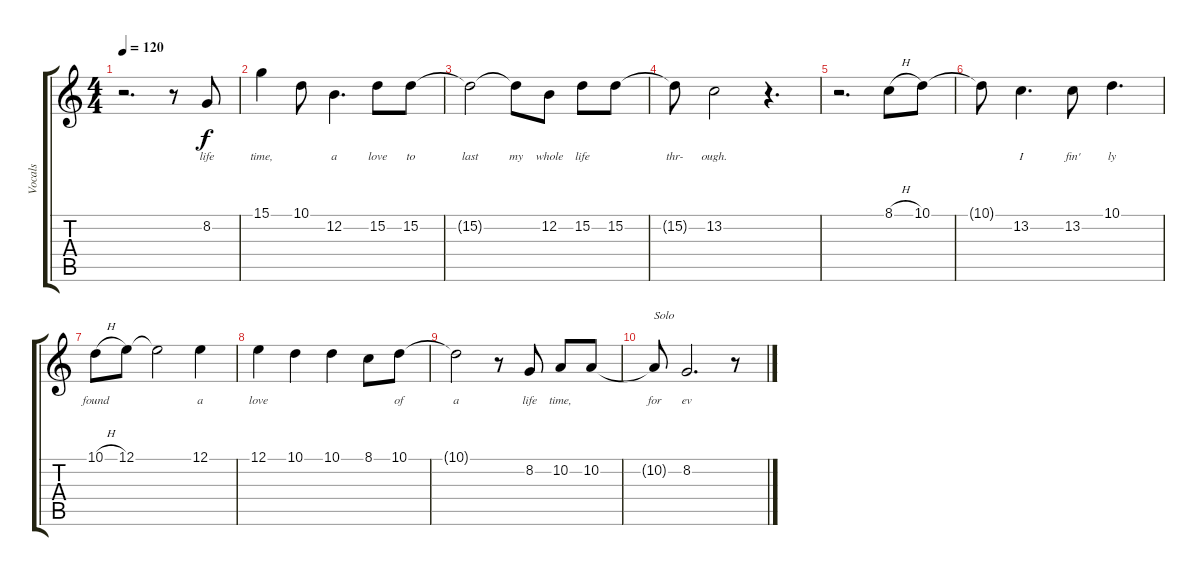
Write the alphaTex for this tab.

\track ("Vocals" "Vocals") {instrument viola}
\staff {score tabs}
\tuning (E4 B3 G3 D3 A2 E2) {hide}
\ts (4 4)
\tempo 120
\clef g2
\ks c
r.2{d dy f} r.8 8.2.8{lyrics (0 "life") lyrics (1 "") lyrics (2 "") lyrics (3 "") lyrics (4 "")} |
15.1.4{lyrics (0 "time,") lyrics (1 "") lyrics (2 "") lyrics (3 "") lyrics (4 "")} 10.1.8{lyrics (0 "") lyrics (1 "") lyrics (2 "") lyrics (3 "") lyrics (4 "")} 12.2.4{d lyrics (0 "a") lyrics (1 "") lyrics (2 "") lyrics (3 "") lyrics (4 "")} 15.2.8{lyrics (0 "love") lyrics (1 "") lyrics (2 "") lyrics (3 "") lyrics (4 "")} 15.2.8{lyrics (0 "to") lyrics (1 "") lyrics (2 "") lyrics (3 "") lyrics (4 "")} |
15.2{t}.2{lyrics (0 "last") lyrics (1 "") lyrics (2 "") lyrics (3 "") lyrics (4 "")} 15.2{t}.8{lyrics (0 "my") lyrics (1 "") lyrics (2 "") lyrics (3 "") lyrics (4 "")} 12.2.8{lyrics (0 "whole") lyrics (1 "") lyrics (2 "") lyrics (3 "") lyrics (4 "")} 15.2.8{lyrics (0 "life") lyrics (1 "") lyrics (2 "") lyrics (3 "") lyrics (4 "")} 15.2.8{lyrics (0 "") lyrics (1 "") lyrics (2 "") lyrics (3 "") lyrics (4 "")} |
15.2{t}.8{lyrics (0 "thr-") lyrics (1 "") lyrics (2 "") lyrics (3 "") lyrics (4 "")} 13.2.2{lyrics (0 "ough.") lyrics (1 "") lyrics (2 "") lyrics (3 "") lyrics (4 "")} r.4{d} |
r.2{d} 8.1{h}.8{lyrics (0 "") lyrics (1 "") lyrics (2 "") lyrics (3 "") lyrics (4 "")} 10.1.8{lyrics (0 "") lyrics (1 "") lyrics (2 "") lyrics (3 "") lyrics (4 "")} |
10.1{t}.8{lyrics (0 "") lyrics (1 "") lyrics (2 "") lyrics (3 "") lyrics (4 "")} 13.2.4{d lyrics (0 "I") lyrics (1 "") lyrics (2 "") lyrics (3 "") lyrics (4 "")} 13.2.8{lyrics (0 "fin'") lyrics (1 "") lyrics (2 "") lyrics (3 "") lyrics (4 "")} 10.1.4{d lyrics (0 "ly") lyrics (1 "") lyrics (2 "") lyrics (3 "") lyrics (4 "")} |
10.1{h}.8{lyrics (0 "found") lyrics (1 "") lyrics (2 "") lyrics (3 "") lyrics (4 "")} 12.1.8{lyrics (0 "") lyrics (1 "") lyrics (2 "") lyrics (3 "") lyrics (4 "")} 12.1{t}.2{lyrics (0 "") lyrics (1 "") lyrics (2 "") lyrics (3 "") lyrics (4 "")} 12.1.4{lyrics (0 "a") lyrics (1 "") lyrics (2 "") lyrics (3 "") lyrics (4 "")} |
12.1.4{lyrics (0 "love") lyrics (1 "") lyrics (2 "") lyrics (3 "") lyrics (4 "")} 10.1.4{lyrics (0 "") lyrics (1 "") lyrics (2 "") lyrics (3 "") lyrics (4 "")} 10.1.4{lyrics (0 "") lyrics (1 "") lyrics (2 "") lyrics (3 "") lyrics (4 "")} 8.1.8{lyrics (0 "") lyrics (1 "") lyrics (2 "") lyrics (3 "") lyrics (4 "")} 10.1.8{lyrics (0 "of") lyrics (1 "") lyrics (2 "") lyrics (3 "") lyrics (4 "")} |
10.1{t}.2{lyrics (0 "a") lyrics (1 "") lyrics (2 "") lyrics (3 "") lyrics (4 "")} r.8 8.2.8{lyrics (0 "life") lyrics (1 "") lyrics (2 "") lyrics (3 "") lyrics (4 "")} 10.2.8{lyrics (0 "time,") lyrics (1 "") lyrics (2 "") lyrics (3 "") lyrics (4 "")} 10.2.8{lyrics (0 "") lyrics (1 "") lyrics (2 "") lyrics (3 "") lyrics (4 "")} |
10.2{t}.8{txt "Solo" lyrics (0 "for") lyrics (1 "") lyrics (2 "") lyrics (3 "") lyrics (4 "")} 8.2.2{d lyrics (0 "ev") lyrics (1 "") lyrics (2 "") lyrics (3 "") lyrics (4 "")} r.8
